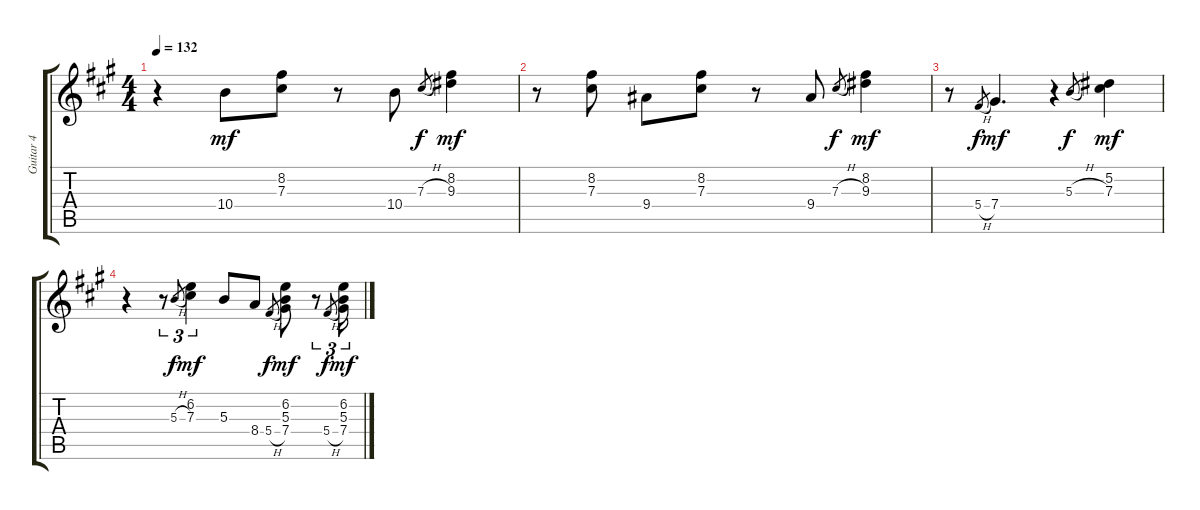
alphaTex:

\track ("Guitar 4" "Guitar 4") {instrument electricguitarclean}
\staff {score tabs}
\tuning (Eb4 Bb3 Gb3 Db3 Ab2 Eb2) {hide}
\ts (4 4)
\tempo 132
\clef g2
\ks a
r.4{dy mf} 10.4.8 (8.2 7.3).8 r.8 10.4.8 7.3{h}.8{gr dy f} (8.2 9.3).4{dy mf} |
r.8 (8.2 7.3).8 9.4.8 (8.2 7.3).8 r.8 9.4.8 7.3{h}.8{gr dy f} (8.2 9.3).4{dy mf} |
r.8 5.4{h}.8{gr dy f} 7.4.4{d dy mf} r.4 5.3{h}.8{gr dy f} (5.2 7.3).4{dy mf} |
r.4 r.8{tu (3 2)} 5.3{h}.8{gr dy f} (6.2 7.3).4{tu (3 2) dy mf} 5.3.8 8.4.8 5.4{h}.8{gr dy f} (6.2 5.3 7.4).8{dy mf} r.8{tu (3 2)} 5.4{h}.8{gr dy f} (6.2 5.3 7.4).16{tu (3 2) dy mf}
